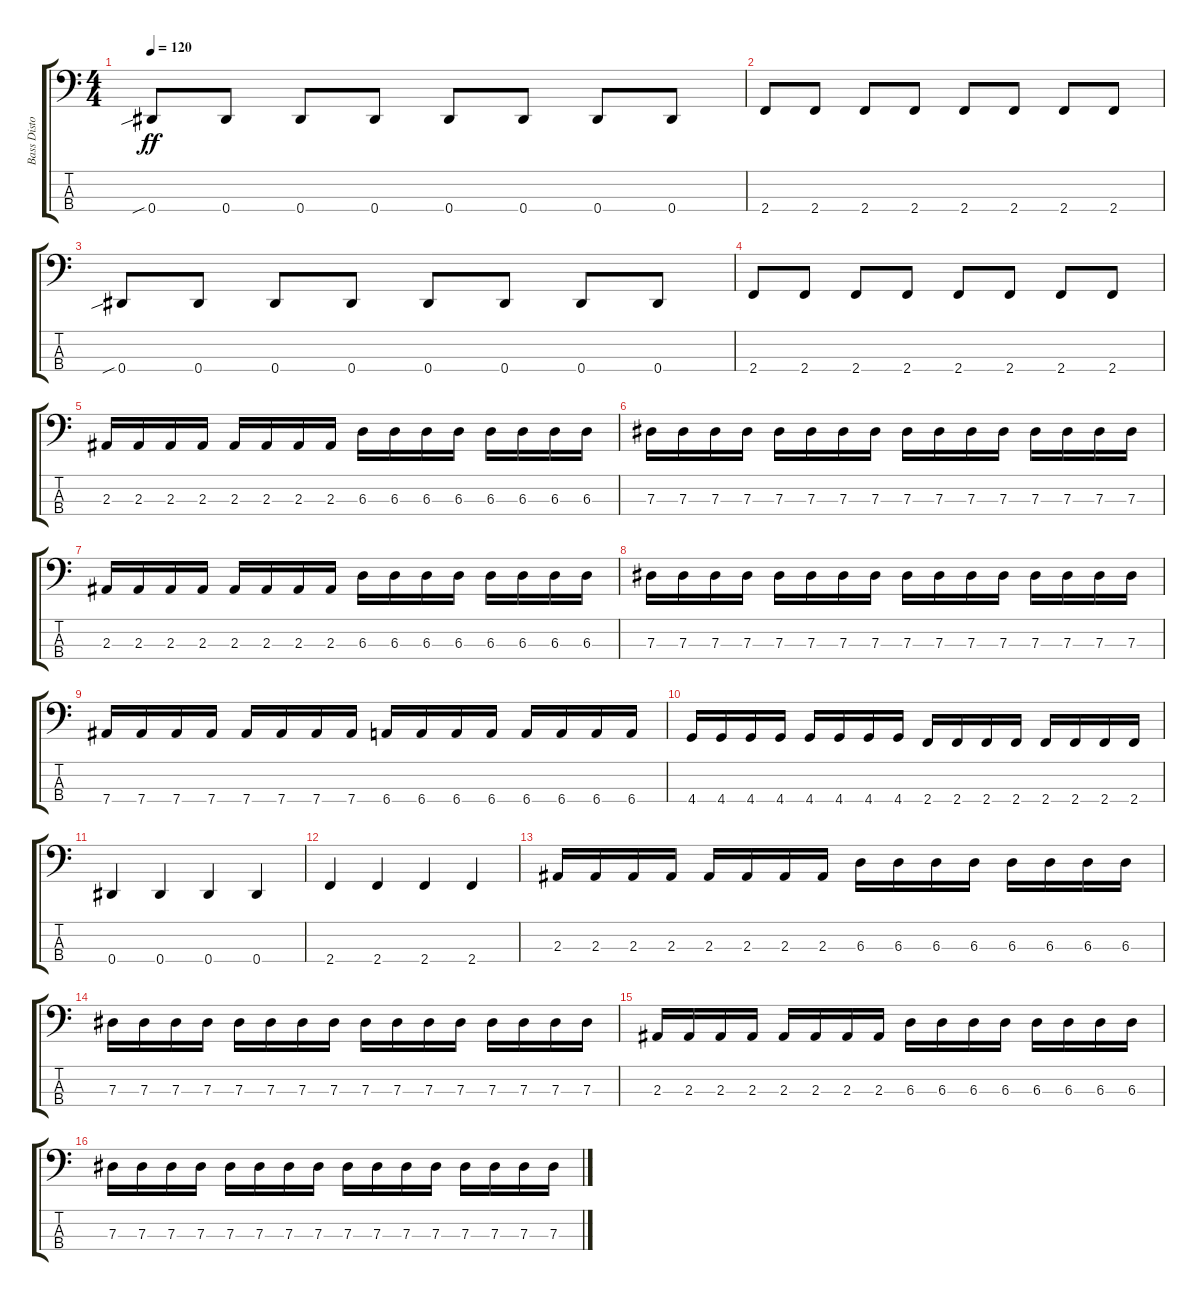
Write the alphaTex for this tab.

\track ("Bass Distortion" "Bass Disto") {instrument distortionguitar}
\staff {score tabs}
\tuning (Gb2 Db2 Ab1 Eb1) {hide}
\ts (4 4)
\tempo 120
\clef f4
\ks c
0.4{sib}.8{dy ff instrument distortionguitar} 0.4.8 0.4.8 0.4.8 0.4.8 0.4.8 0.4.8 0.4.8 |
2.4.8 2.4.8 2.4.8 2.4.8 2.4.8 2.4.8 2.4.8 2.4.8 |
0.4{sib}.8 0.4.8 0.4.8 0.4.8 0.4.8 0.4.8 0.4.8 0.4.8 |
2.4.8 2.4.8 2.4.8 2.4.8 2.4.8 2.4.8 2.4.8 2.4.8 |
2.3.16 2.3.16 2.3.16 2.3.16 2.3.16 2.3.16 2.3.16 2.3.16 6.3.16 6.3.16 6.3.16 6.3.16 6.3.16 6.3.16 6.3.16 6.3.16 |
7.3.16 7.3.16 7.3.16 7.3.16 7.3.16 7.3.16 7.3.16 7.3.16 7.3.16 7.3.16 7.3.16 7.3.16 7.3.16 7.3.16 7.3.16 7.3.16 |
2.3.16 2.3.16 2.3.16 2.3.16 2.3.16 2.3.16 2.3.16 2.3.16 6.3.16 6.3.16 6.3.16 6.3.16 6.3.16 6.3.16 6.3.16 6.3.16 |
7.3.16 7.3.16 7.3.16 7.3.16 7.3.16 7.3.16 7.3.16 7.3.16 7.3.16 7.3.16 7.3.16 7.3.16 7.3.16 7.3.16 7.3.16 7.3.16 |
7.4.16 7.4.16 7.4.16 7.4.16 7.4.16 7.4.16 7.4.16 7.4.16 6.4.16 6.4.16 6.4.16 6.4.16 6.4.16 6.4.16 6.4.16 6.4.16 |
4.4.16 4.4.16 4.4.16 4.4.16 4.4.16 4.4.16 4.4.16 4.4.16 2.4.16 2.4.16 2.4.16 2.4.16 2.4.16 2.4.16 2.4.16 2.4.16 |
0.4.4 0.4.4 0.4.4 0.4.4 |
2.4.4 2.4.4 2.4.4 2.4.4 |
2.3.16 2.3.16 2.3.16 2.3.16 2.3.16 2.3.16 2.3.16 2.3.16 6.3.16 6.3.16 6.3.16 6.3.16 6.3.16 6.3.16 6.3.16 6.3.16 |
7.3.16 7.3.16 7.3.16 7.3.16 7.3.16 7.3.16 7.3.16 7.3.16 7.3.16 7.3.16 7.3.16 7.3.16 7.3.16 7.3.16 7.3.16 7.3.16 |
2.3.16 2.3.16 2.3.16 2.3.16 2.3.16 2.3.16 2.3.16 2.3.16 6.3.16 6.3.16 6.3.16 6.3.16 6.3.16 6.3.16 6.3.16 6.3.16 |
7.3.16 7.3.16 7.3.16 7.3.16 7.3.16 7.3.16 7.3.16 7.3.16 7.3.16 7.3.16 7.3.16 7.3.16 7.3.16 7.3.16 7.3.16 7.3.16
